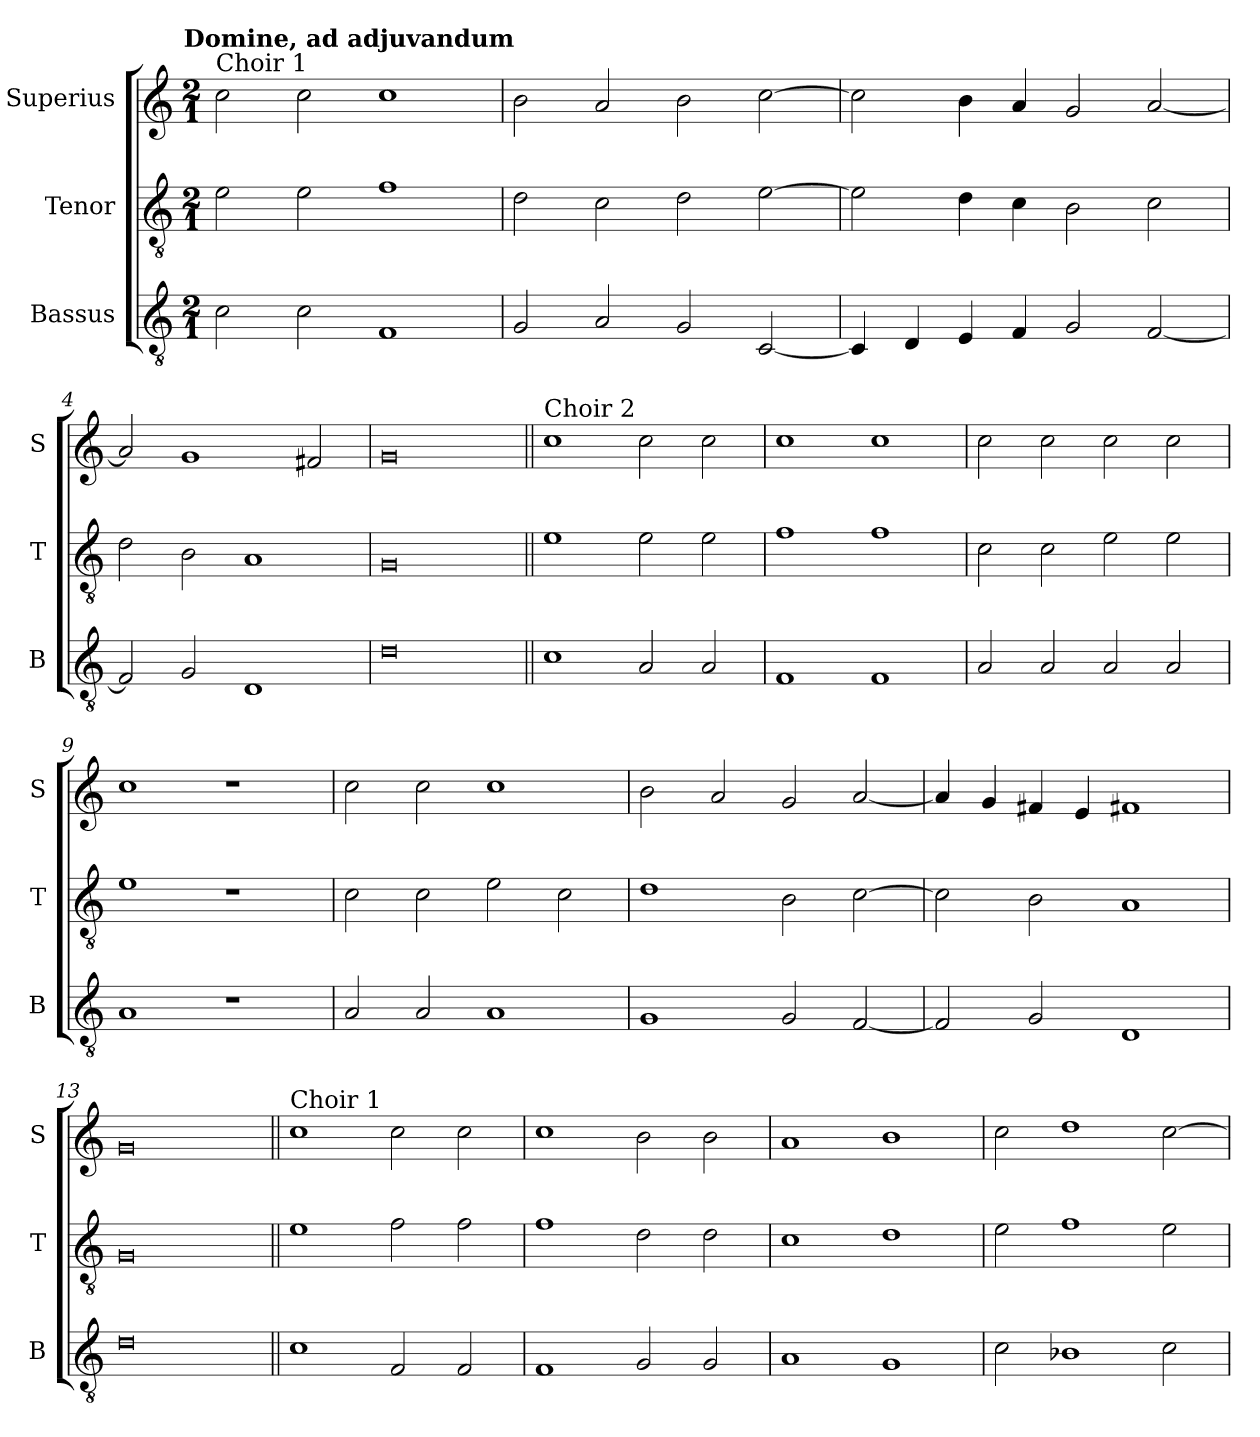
**kern	**kern	**kern
*part3	*part2	*part1
*staff3	*staff2	*staff1
*I"Bassus	*I"Tenor	*I"Superius
*I'B	*I'T	*I'S
*clefGv2	*clefGv2	*clefG2
*k[]	*k[]	*k[]
!!LO:TX:omd:t=Domine, ad adjuvandum
*M2/1	*M2/1	*M2/1
=1	=1	=1
!	!	!LO:TX:a:t=Choir 1
2c\	2e\	2cc\
2c\	2e\	2cc\
1F	1f	1cc
=2	=2	=2
2G/	2d\	2b\
2A/	2c\	2a/
2G/	2d\	2b\
[2C/	[2e\	[2cc\
=3	=3	=3
4C/]	2e\]	2cc\]
4D/	.	.
4E/	4d\	4b\
4F/	4c\	4a/
2G/	2B\	2g/
[2F/	2c\	[2a/
=4	=4	=4
2F/]	2d\	2a/]
2G/	2B\	1g
1D	1A	.
.	.	2f#X/
=5	=5	=5
0d	0G	0g
=6||	=6||	=6||
!	!	!LO:TX:a:t=Choir 2
1c	1e	1cc
2A/	2e\	2cc\
2A/	2e\	2cc\
=7	=7	=7
1F	1f	1cc
1F	1f	1cc
=8	=8	=8
2A/	2c\	2cc\
2A/	2c\	2cc\
2A/	2e\	2cc\
2A/	2e\	2cc\
=9	=9	=9
1A	1e	1cc
1r	1r	1r
=10	=10	=10
2A/	2c\	2cc\
2A/	2c\	2cc\
1A	2e\	1cc
.	2c\	.
=11	=11	=11
1G	1d	2b\
.	.	2a/
2G/	2B\	2g/
[2F/	[2c\	[2a/
=12	=12	=12
2F/]	2c\]	4a/]
.	.	4g/
2G/	2B\	4f#X/
.	.	4e/
1D	1A	1f#X
=13	=13	=13
0d	0G	0g
=14||	=14||	=14||
!	!	!LO:TX:a:t=Choir 1
1c	1e	1cc
2F/	2f\	2cc\
2F/	2f\	2cc\
=15	=15	=15
1F	1f	1cc
2G/	2d\	2b\
2G/	2d\	2b\
=16	=16	=16
1A	1c	1a
1G	1d	1b
=17	=17	=17
2c\	2e\	2cc\
1B-X	1f	1dd
2c\	2e\	[2cc\
=	=	=
*-	*-	*-
